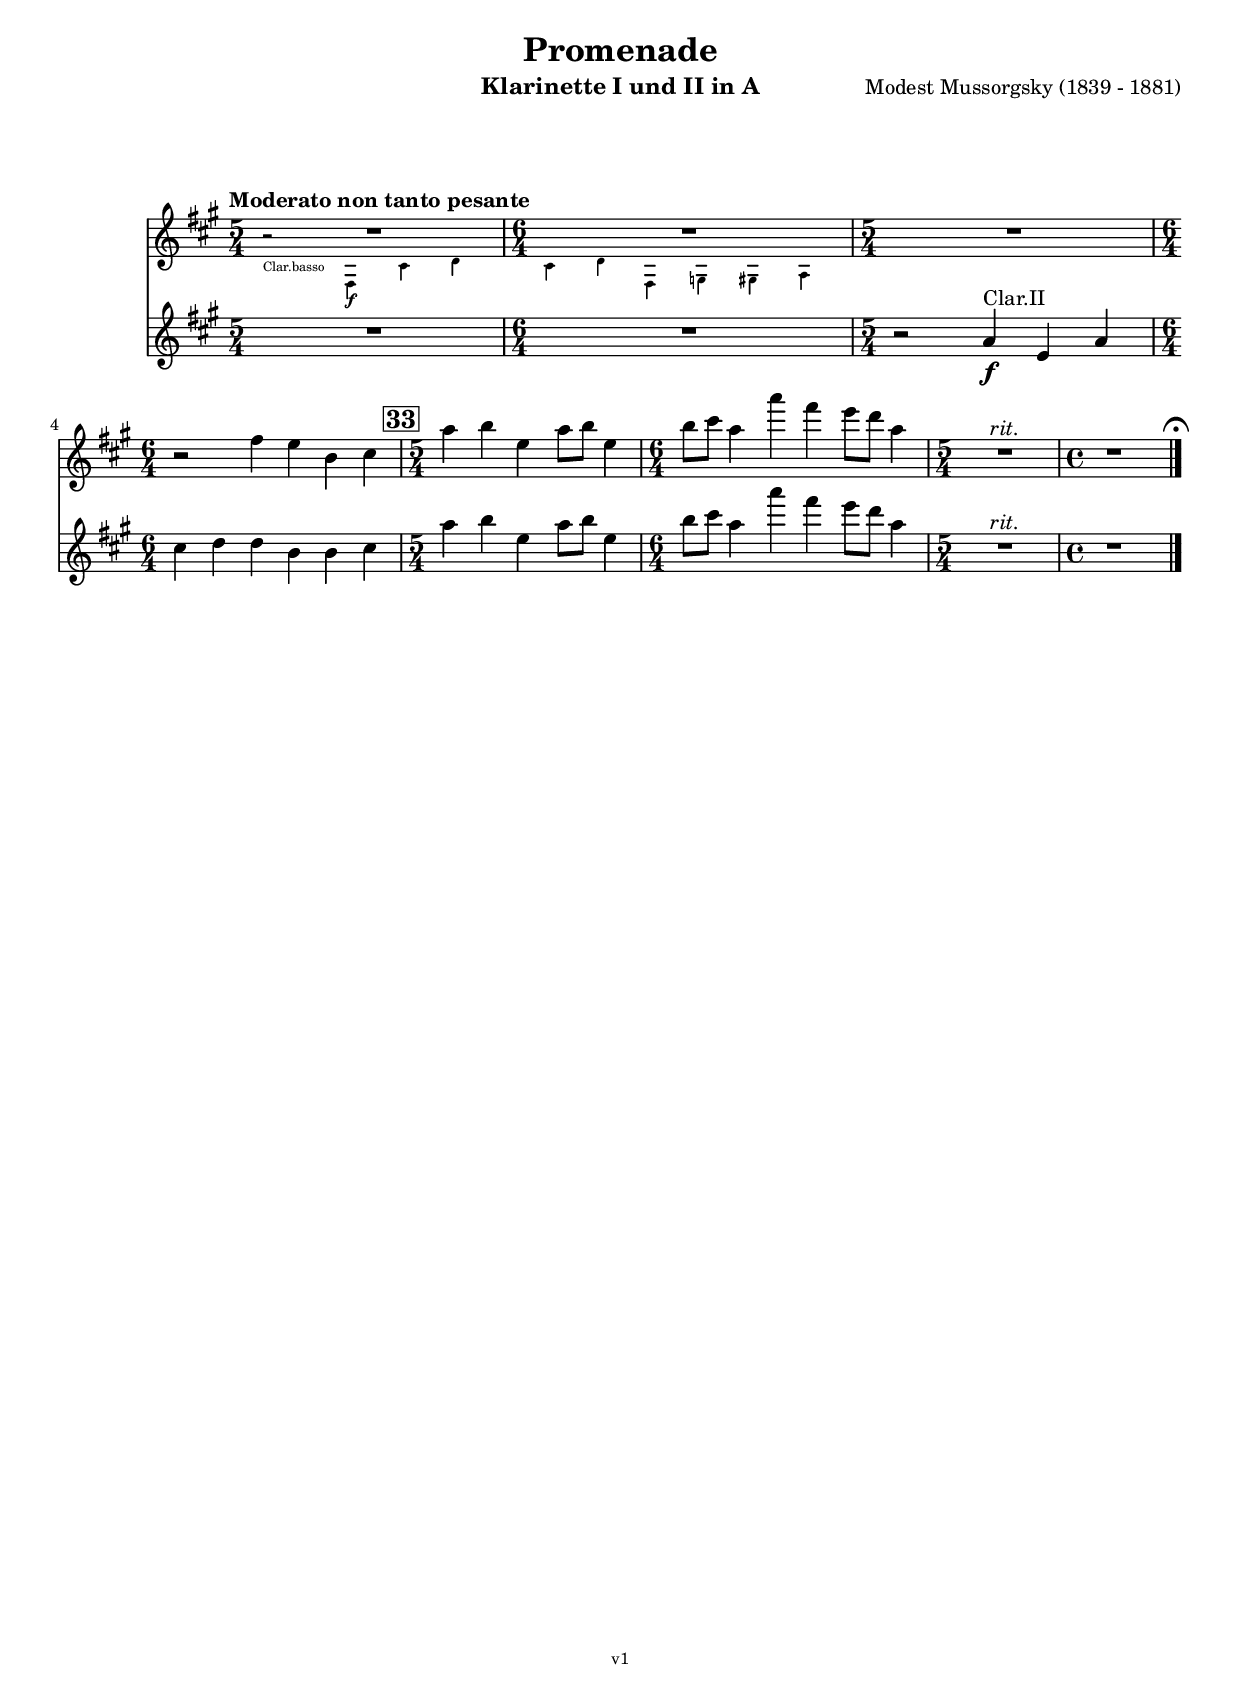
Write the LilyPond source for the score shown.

\version "2.24.1"
\language "deutsch"

\paper {
    top-margin = 10\mm
    bottom-margin = 10\mm
    left-margin = 10\mm
    right-margin = 10\mm
    ragged-last = ##f
}

\header{
  title = "Promenade"
  subtitle = ""
  composerShort = "Modest Mussorgsky"
  composer = "Modest Mussorgsky (1839 - 1881)"
  version = "v1"
}

% Adapt this for automatic line-breaks
% mBreak = {}
% pBreak = {}
mBreak = { \break }
pBreak = { \pageBreak }
#(set-global-staff-size 18)

% Useful snippets
pCresc = _\markup { \dynamic p \italic "cresc." }
mfDim = _\markup { \dynamic mf \italic "dim." }
fCantabile = _\markup { \dynamic f \italic "cantabile" }
smorz = _\markup { \italic "smorz." }
sempreFf = _\markup { \italic "sempre" \dynamic ff }
ffSempre = _\markup { \dynamic ff \italic "sempre" }
sempreFff = _\markup { \italic "sempre" \dynamic fff }
pocoF = _\markup { \italic "poco" \dynamic f }
ffz = _\markup { \dynamic { ffz } } 
ffp = _\markup { \dynamic { ffp } } 
crescMolto = _\markup { \italic "cresc. molto" }
pMoltoCresc = _\markup { \dynamic p \italic "molto cresc." }
sempreCresc = _\markup { \italic "sempre cresc." }
ppEspr = _\markup { \dynamic pp \italic "espr." }
ppiuEspress = _\markup { \dynamic p \italic "più espress." }
pocoCresc = _\markup { \italic "poco cresc." }
espress = _\markup { \italic "espress." }
mfEspress = _\markup { \dynamic mf \italic "espress." }
pEspress = _\markup { \dynamic p \italic "espress." }
string = ^\markup { \italic "string." }
stringendo = ^\markup { \italic "stringendo" }
pocoString = ^\markup { \italic "poco string." }
sempreStringendo = ^\markup { \italic "sempre stringendo" }
sempreString = ^\markup { \italic "sempre string." }
tuttaForza = _\markup { \italic "tutta forza" }
allargando = _\markup { \italic "allargando" }
pocoMenoMosso = ^\markup {\italic \bold {"Poco meno mosso."} }
rit = ^\markup {\italic {"rit."} }
rall = ^\markup {\italic {"rall."} }
riten = ^\markup {\italic {"riten."} }
ritATempo = ^\markup { \center-align \italic {"  rit. a tempo"} }
aTempo = ^\markup { \italic {"a tempo"} }
moltoRit = ^\markup { \italic {"molto rit."} }
pocoRit = ^\markup {\italic {"poco rit."} }
pocoRiten = ^\markup {\italic {"poco riten."} }
sec = ^\markup {\italic {"sec."} }
pocoRall = ^\markup {\italic {"poco rall."} }
pocoAPocoRall = ^\markup {\italic {"poco a poco rall."} }
pocoAPocoAccel = ^\markup {\italic {"poco a poco accel."} }
pocoAPocoAccelAlD = ^\markup {\italic {"poco a poco accel. al D"} }
sempreAccel = ^\markup {\italic {"sempre accel."} }
solo = ^\markup { "Solo" }
piuF = _\markup { \italic "più" \dynamic f }
piuP = _\markup { \italic "più" \dynamic p }
lento = ^\markup { \italic "Lento" }
accel = ^\markup { \bold { "accel." } }
tempoPrimo = ^\markup { \italic { "Tempo I" } }

% Adapted from http://lsr.di.unimi.it/LSR/Snippet?id=655
% Make title, subtitle, instrument appear on pages other than the first
#(define (part-not-first-page layout props arg)
   (if (not (= (chain-assoc-get 'page:page-number props -1)
               (ly:output-def-lookup layout 'first-page-number)))
       (interpret-markup layout props arg)
       empty-stencil))

\paper {
  oddHeaderMarkup = \markup
  \fill-line {
    " "
    \on-the-fly #part-not-first-page \fontsize #-1.0 \concat {
      \fromproperty #'header:composerShort
      "     -     "
      \fromproperty #'header:title
      "     -     "
      \fromproperty #'header:instrument
    }
    \if \should-print-page-number \fromproperty #'page:page-number-string
  }
  evenHeaderMarkup = \markup
  \fill-line {
    \if \should-print-page-number \fromproperty #'page:page-number-string
    \on-the-fly #part-not-first-page \fontsize #-1.0 \concat {
      \fromproperty #'header:composerShort
      "     -     "
      \fromproperty #'header:title
      "     -     "
      \fromproperty #'header:instrument
    }
    " "
  }
  oddFooterMarkup = \markup
  \fill-line \fontsize #-2.0 {
    " "
    \fromproperty #'header:version
    " "
  }
  % Distance between title stuff and music
  markup-system-spacing.basic-distance = #12
  markup-system-spacing.minimum-distance = #12
  markup-system-spacing.padding = #10
  % Distance between music systems
  system-system-spacing.basic-distance = #13
  system-system-spacing.minimum-distance = #13
  % system-system-spacing.padding = #10
  
}

\layout {
  \context {
    \Staff
    % This allows the use of \startMeasureCount and \stopMeasureCount
    % See https://lilypond.org/doc/v2.23/Documentation/snippets/repeats#repeats-numbering-groups-of-measures
    \consists #Measure_counter_engraver
    \RemoveEmptyStaves
    % \RemoveAllEmptyStaves
  }
}

% ---------------------------------------------------------

clarinet_I = {
  \set Score.rehearsalMarkFormatter = #format-mark-box-numbers
  \accidentalStyle Score.modern-cautionary
  \defaultTimeSignature
  \compressEmptyMeasures
  \time 5/4
  \tempo "Moderato non tanto pesante"
  \key a \major
  \clef violin
  \relative c'' {
    % cl1 p8 1
    <<
      {
        R1*5/4 |
        \time 6/4
        R1*6/4 |
        \time 5/4
      }
      \new CueVoice \transpose c c \relative {
        \stemDown
        r2_"Clar.basso" fis4\f cis' d |
        \time 6/4
        cis4 d fis, g gis a |
        \stemNeutral
      }
    >>
    \time 5/4
    R1*5/4 |
    \mBreak
    
    % cl1 p8 2
    \time 6/4
    r2 fis4 e h cis |
    \mark #33
    \time 5/4
    a'4 h e, a8 h e,4 |
    \time 6/4
    h'8 cis a4 a' fis e8 d a4 |
    \time 5/4
    R1*5/4\rit
    \time 4/4
    R1

    % Magic taken from https://lsr.di.unimi.it/LSR/Item?id=10
    % for a fermata hovering over the last bar line
    \context Staff = "one" {
      \bar "|."
      \override Score.TextMark.self-alignment-X = #CENTER
      \textEndMark \markup { \musicglyph "scripts.ufermata" }
    }
  }
}

clarinet_II = {
  \set Score.rehearsalMarkFormatter = #format-mark-box-numbers
  \accidentalStyle Score.modern-cautionary
  \defaultTimeSignature
  \compressEmptyMeasures
  \time 5/4
  \tempo "Moderato non tanto pesante"
  \key a \major
  \clef violin
  \relative c'' {
    % cl2 p8 1
    R1*5/4 |
    \time 6/4
    R1*6/4 |
    \time 5/4
    r2 a4\f^"Clar.II" e a |
    \mBreak
    
    % cl2 p8 2
    \time 6/4
    cis4 d d h h cis |
    \mark #33
    \time 5/4
    a'4 h e, a8 h e,4 |
    \time 6/4
    h'8 cis a4 a' fis e8 d a4 |
    \time 5/4
    R1*5/4\rit
    \time 4/4
    R1

    \bar "|."
  }
}



% ---------------------------------------------------------

\bookpart {
  \header{
    instrument = "Klarinette I und II in A"
  }
  \score {
    <<
      \new Staff {
        \transpose a a \clarinet_I
      }
      \new Staff {
        \accidentalStyle Score.modern-cautionary
        \transpose a a \clarinet_II
      }
    >>
  }
}

%{
\bookpart {
  \header{
    instrument = "Klarinette I in Bb"
  }
  \score {
    \new Staff {
      \override DynamicLineSpanner.staff-padding = #3
      \accidentalStyle Score.modern-cautionary
      \new Voice {
        \transpose b b \clarinet_I
      }
    }
  }
}
%}

%{
\bookpart {
  \header{
    instrument = "Klarinette II in Bb"
  }
  \score {
    \new Staff {
      \override DynamicLineSpanner.staff-padding = #3
      \accidentalStyle Score.modern-cautionary
      \new Voice {
        \transpose b b \clarinet_II
      }
    }
  }
}
%}
